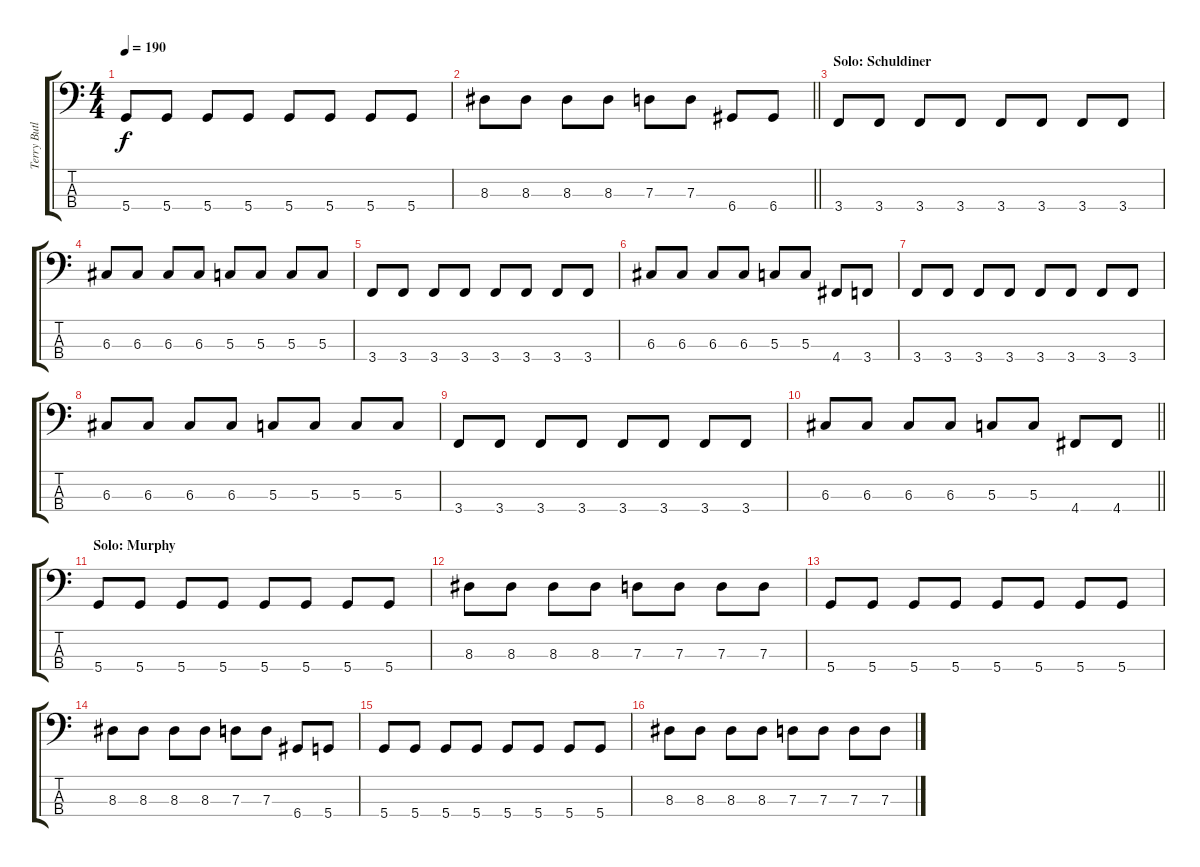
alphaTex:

\track ("Terry Butler" "Terry Butl") {instrument electricbassfinger}
\staff {score tabs}
\tuning (F2 C2 G1 D1) {hide}
\ts (4 4)
\tempo 190
\clef f4
\ks c
5.4.8{dy f} 5.4.8 5.4.8 5.4.8 5.4.8 5.4.8 5.4.8 5.4.8 |
\barLineRight lightlight
8.3.8 8.3.8 8.3.8 8.3.8 7.3.8 7.3.8 6.4.8 6.4.8 |
\section ("" "Solo: Schuldiner")
3.4.8 3.4.8 3.4.8 3.4.8 3.4.8 3.4.8 3.4.8 3.4.8 |
6.3.8 6.3.8 6.3.8 6.3.8 5.3.8 5.3.8 5.3.8 5.3.8 |
3.4.8 3.4.8 3.4.8 3.4.8 3.4.8 3.4.8 3.4.8 3.4.8 |
6.3.8 6.3.8 6.3.8 6.3.8 5.3.8 5.3.8 4.4.8 3.4.8 |
3.4.8 3.4.8 3.4.8 3.4.8 3.4.8 3.4.8 3.4.8 3.4.8 |
6.3.8 6.3.8 6.3.8 6.3.8 5.3.8 5.3.8 5.3.8 5.3.8 |
3.4.8 3.4.8 3.4.8 3.4.8 3.4.8 3.4.8 3.4.8 3.4.8 |
\barLineRight lightlight
6.3.8 6.3.8 6.3.8 6.3.8 5.3.8 5.3.8 4.4.8 4.4.8 |
\section ("" "Solo: Murphy")
5.4.8 5.4.8 5.4.8 5.4.8 5.4.8 5.4.8 5.4.8 5.4.8 |
8.3.8 8.3.8 8.3.8 8.3.8 7.3.8 7.3.8 7.3.8 7.3.8 |
5.4.8 5.4.8 5.4.8 5.4.8 5.4.8 5.4.8 5.4.8 5.4.8 |
8.3.8 8.3.8 8.3.8 8.3.8 7.3.8 7.3.8 6.4.8 5.4.8 |
5.4.8 5.4.8 5.4.8 5.4.8 5.4.8 5.4.8 5.4.8 5.4.8 |
8.3.8 8.3.8 8.3.8 8.3.8 7.3.8 7.3.8 7.3.8 7.3.8
